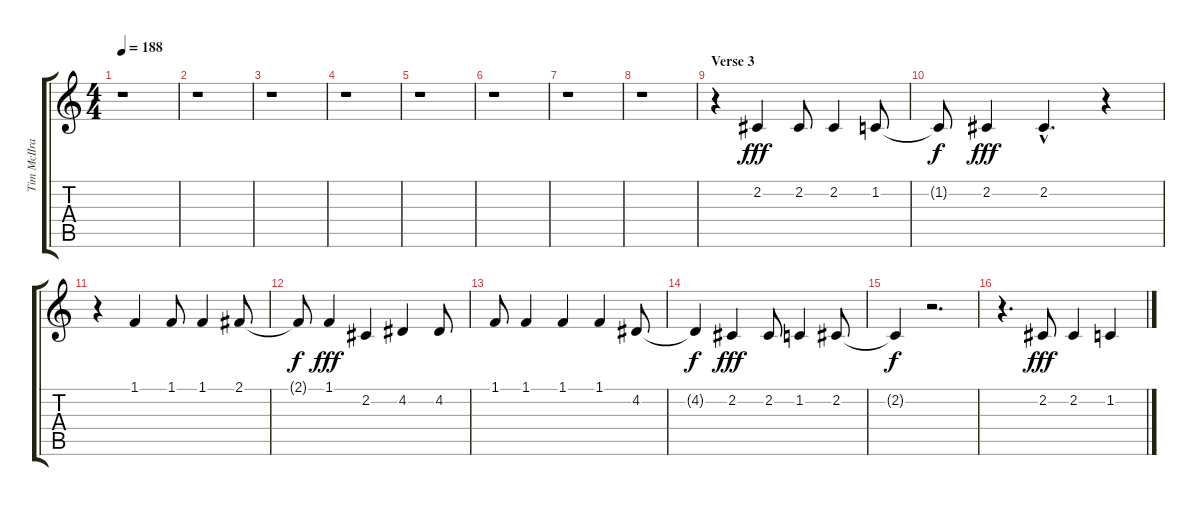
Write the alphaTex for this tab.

\track ("Tim McIIrath (Vocals)" "Tim McIIra") {instrument tenorsax}
\staff {score tabs}
\tuning (E4 B3 G3 D3 A2 E2) {hide}
\ts (4 4)
\tempo 188
\clef g2
\ks c
r.1{dy f} |
r.1 |
r.1 |
r.1 |
r.1 |
r.1 |
r.1 |
r.1 |
\section ("" "Verse 3")
r.4 2.2.4{dy fff} 2.2.8 2.2.4 1.2.8 |
1.2{t}.8{dy f} 2.2.4{dy fff} 2.2{hac}.4{d} r.4 |
r.4 1.1.4 1.1.8 1.1.4 2.1.8 |
2.1{t}.8{dy f} 1.1.4{dy fff} 2.2.4 4.2.4 4.2.8 |
1.1.8 1.1.4 1.1.4 1.1.4 4.2.8 |
4.2{t}.4{dy f} 2.2.4{dy fff} 2.2.8 1.2.4 2.2.8 |
2.2{t}.4{dy f} r.2{d} |
r.4{d} 2.2.8{dy fff} 2.2.4 1.2.4
